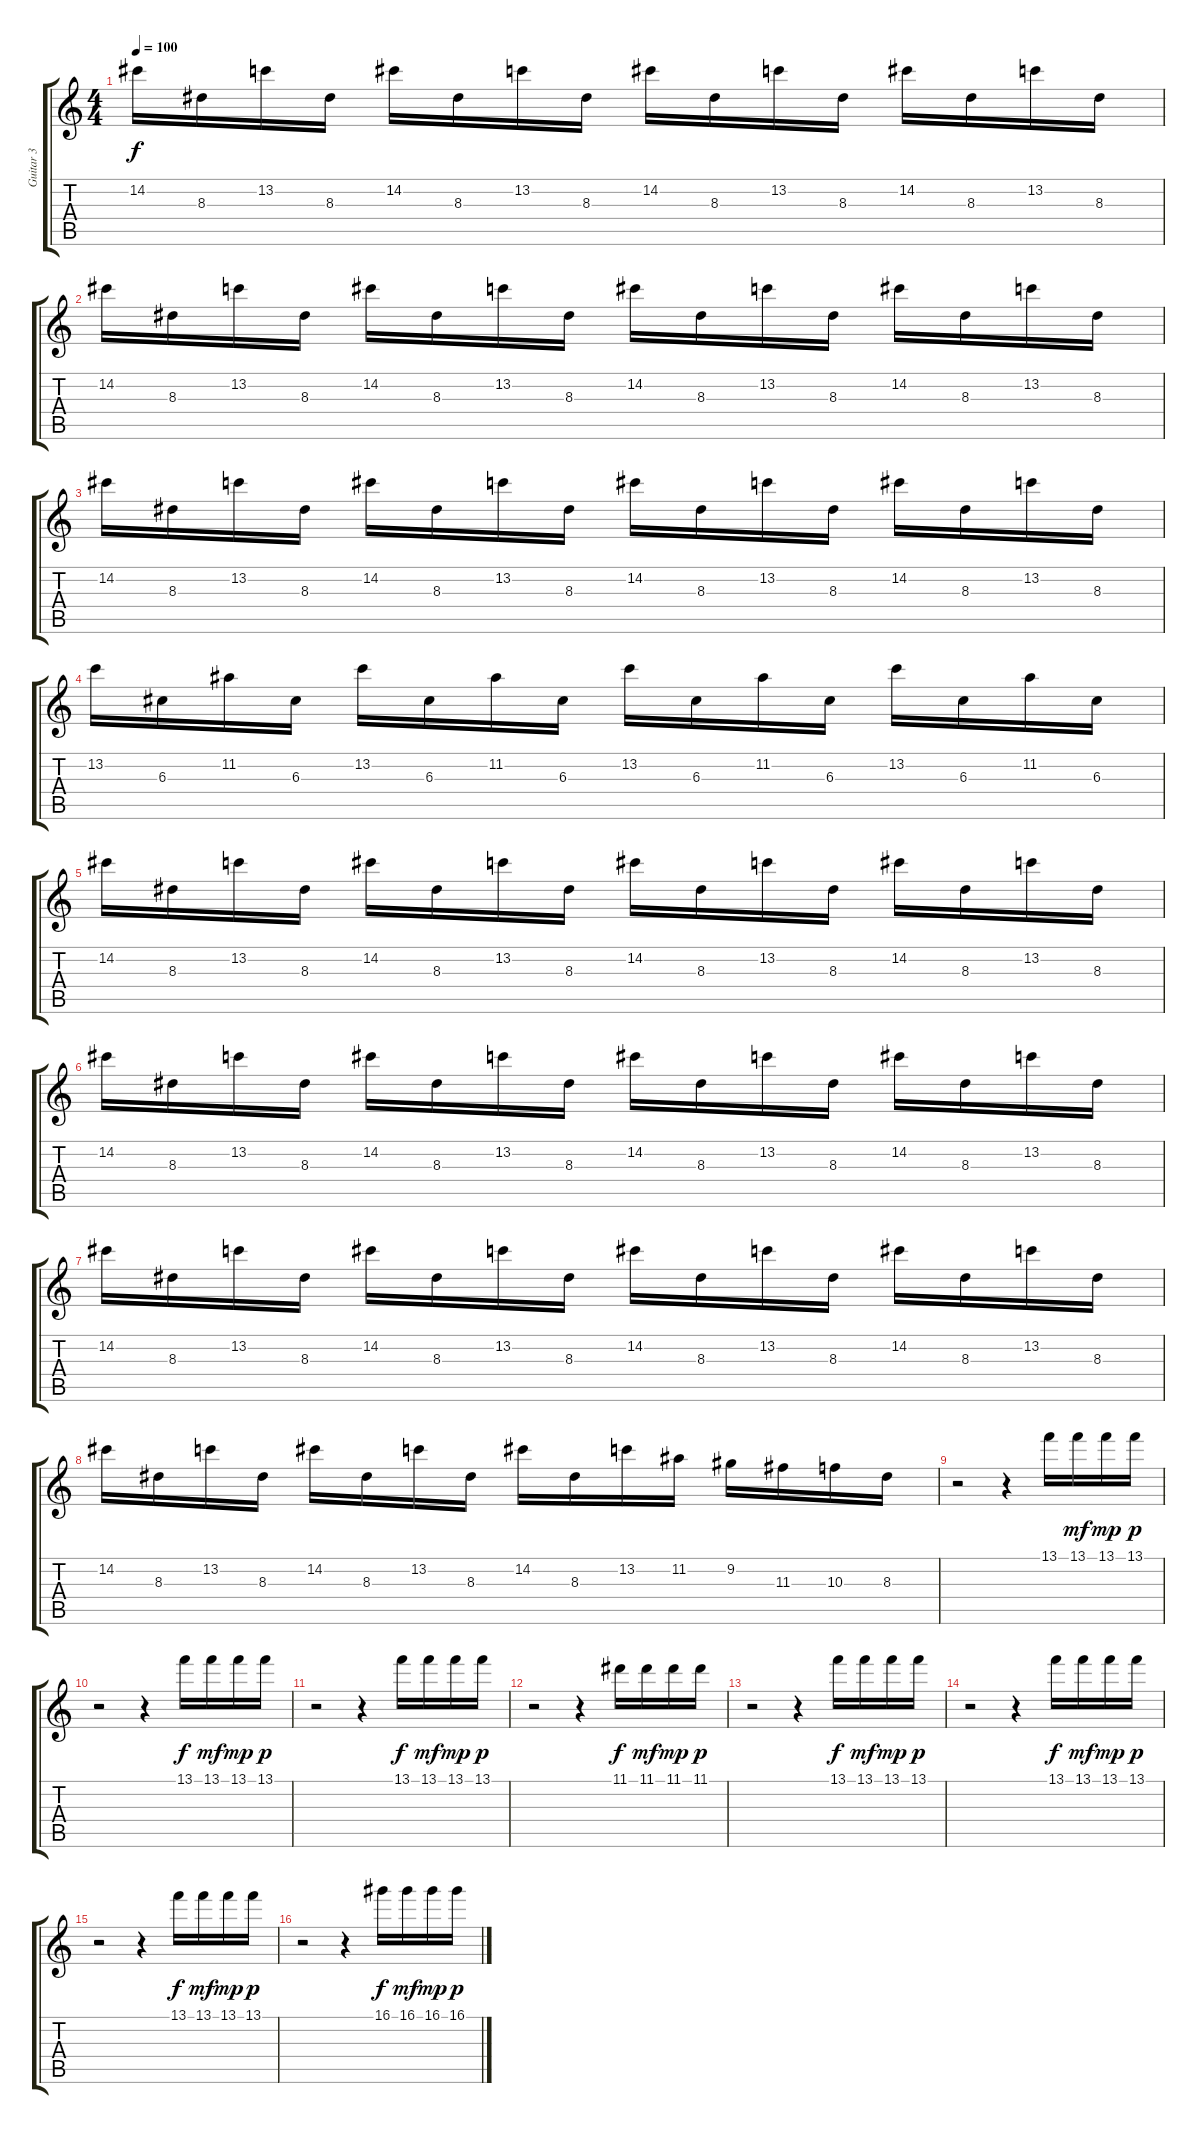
\track ("Guitar 3" "Guitar 3") {instrument distortionguitar}
\staff {score tabs}
\tuning (E4 B3 G3 D3 A2 E2) {hide}
\ts (4 4)
\tempo 100
\clef g2
\ks c
14.2.16{dy f} 8.3.16 13.2.16 8.3.16 14.2.16 8.3.16 13.2.16 8.3.16 14.2.16 8.3.16 13.2.16 8.3.16 14.2.16 8.3.16 13.2.16 8.3.16 |
14.2.16 8.3.16 13.2.16 8.3.16 14.2.16 8.3.16 13.2.16 8.3.16 14.2.16 8.3.16 13.2.16 8.3.16 14.2.16 8.3.16 13.2.16 8.3.16 |
14.2.16 8.3.16 13.2.16 8.3.16 14.2.16 8.3.16 13.2.16 8.3.16 14.2.16 8.3.16 13.2.16 8.3.16 14.2.16 8.3.16 13.2.16 8.3.16 |
13.2.16 6.3.16 11.2.16 6.3.16 13.2.16 6.3.16 11.2.16 6.3.16 13.2.16 6.3.16 11.2.16 6.3.16 13.2.16 6.3.16 11.2.16 6.3.16 |
14.2.16 8.3.16 13.2.16 8.3.16 14.2.16 8.3.16 13.2.16 8.3.16 14.2.16 8.3.16 13.2.16 8.3.16 14.2.16 8.3.16 13.2.16 8.3.16 |
14.2.16 8.3.16 13.2.16 8.3.16 14.2.16 8.3.16 13.2.16 8.3.16 14.2.16 8.3.16 13.2.16 8.3.16 14.2.16 8.3.16 13.2.16 8.3.16 |
14.2.16 8.3.16 13.2.16 8.3.16 14.2.16 8.3.16 13.2.16 8.3.16 14.2.16 8.3.16 13.2.16 8.3.16 14.2.16 8.3.16 13.2.16 8.3.16 |
14.2.16 8.3.16 13.2.16 8.3.16 14.2.16 8.3.16 13.2.16 8.3.16 14.2.16 8.3.16 13.2.16 11.2.16 9.2.16 11.3.16 10.3.16 8.3.16 |
r.2 r.4 13.1.16 13.1.16{dy mf} 13.1.16{dy mp} 13.1.16{dy p} |
r.2 r.4 13.1.16{dy f} 13.1.16{dy mf} 13.1.16{dy mp} 13.1.16{dy p} |
r.2 r.4 13.1.16{dy f} 13.1.16{dy mf} 13.1.16{dy mp} 13.1.16{dy p} |
r.2 r.4 11.1.16{dy f} 11.1.16{dy mf} 11.1.16{dy mp} 11.1.16{dy p} |
r.2 r.4 13.1.16{dy f} 13.1.16{dy mf} 13.1.16{dy mp} 13.1.16{dy p} |
r.2 r.4 13.1.16{dy f} 13.1.16{dy mf} 13.1.16{dy mp} 13.1.16{dy p} |
r.2 r.4 13.1.16{dy f} 13.1.16{dy mf} 13.1.16{dy mp} 13.1.16{dy p} |
r.2 r.4 16.1.16{dy f} 16.1.16{dy mf} 16.1.16{dy mp} 16.1.16{dy p}
